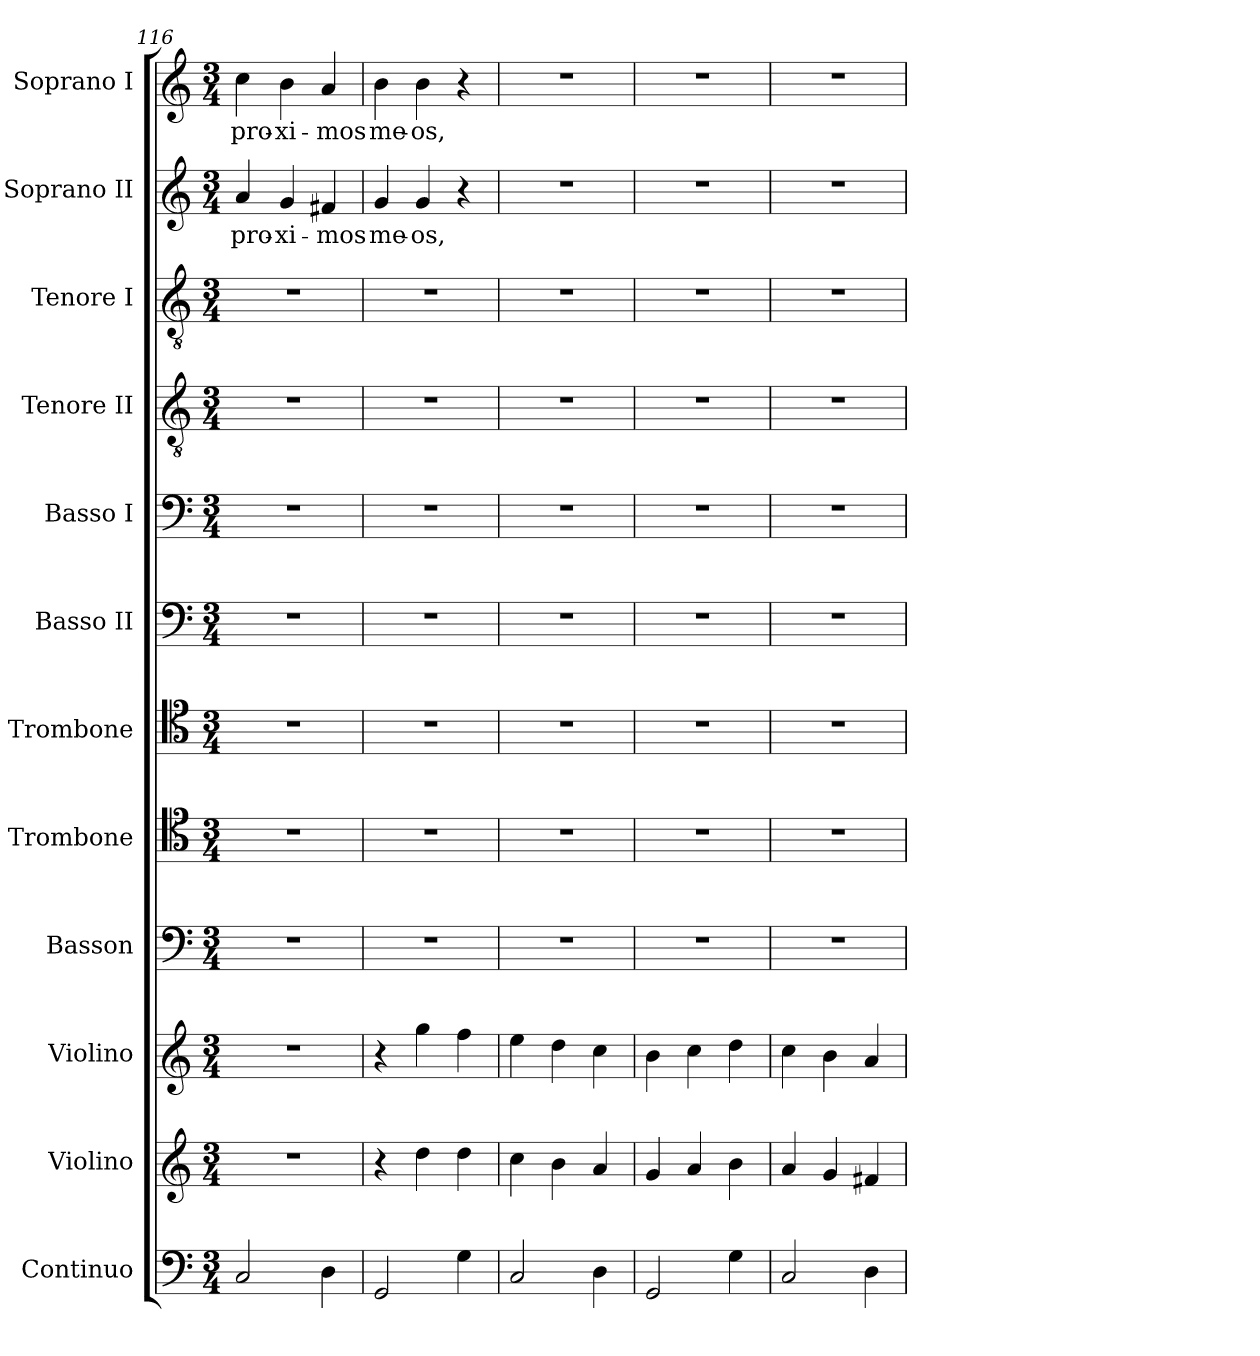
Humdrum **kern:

**kern	**kern	**kern	**kern	**kern	**kern	**kern	**kern	**kern	**kern	**kern	**text	**kern	**text
*part12	*part11	*part10	*part9	*part8	*part7	*part6	*part5	*part4	*part3	*part2	*part2	*part1	*part1
*staff12	*staff11	*staff10	*staff9	*staff8	*staff7	*staff6	*staff5	*staff4	*staff3	*staff2	*staff2	*staff1	*staff1
*I"Continuo	*I"Violino	*I"Violino	*I"Basson	*I"Trombone	*I"Trombone	*I"Basso II	*I"Basso I	*I"Tenore II	*I"Tenore I	*I"Soprano II	*	*I"Soprano I	*
*I'Ct.	*	*	*I'Bsn.	*	*	*I'B. II	*I'B. I	*I'T. II	*I'T. I	*I'S. II	*	*I'S. I	*
*clefF4	*clefG2	*clefG2	*clefF4	*clefC4	*clefC4	*clefF4	*clefF4	*clefGv2	*clefGv2	*clefG2	*	*clefG2	*
*k[]	*k[]	*k[]	*k[]	*k[]	*k[]	*k[]	*k[]	*k[]	*k[]	*k[]	*	*k[]	*
*M3/4	*M3/4	*M3/4	*M3/4	*M3/4	*M3/4	*M3/4	*M3/4	*M3/4	*M3/4	*M3/4	*	*M3/4	*
=116	=116	=116	=116	=116	=116	=116	=116	=116	=116	=116	=116	=116	=116
!	!	!	!	!	!	!	!	!	!	!	!LO:LY:b	!	!LO:LY:b
2C/	2.r	2.r	2.r	2.r	2.r	2.r	2.r	2.r	2.r	4a/	pro-	4cc\	pro-
!	!	!	!	!	!	!	!	!	!	!	!LO:LY:b	!	!LO:LY:b
.	.	.	.	.	.	.	.	.	.	4g/	-xi-	4b\	-xi-
!	!	!	!	!	!	!	!	!	!	!	!LO:LY:b	!	!LO:LY:b
4D\	.	.	.	.	.	.	.	.	.	4f#X/	-mos	4a/	-mos
=117	=117	=117	=117	=117	=117	=117	=117	=117	=117	=117	=117	=117	=117
!	!	!	!	!	!	!	!	!	!	!	!LO:LY:b	!	!LO:LY:b
2GG/	4r	4r	2.r	2.r	2.r	2.r	2.r	2.r	2.r	4g/	me-	4b\	me-
!	!	!	!	!	!	!	!	!	!	!	!LO:LY:b	!	!LO:LY:b
.	4dd\	4gg\	.	.	.	.	.	.	.	4g/	-os,	4b\	-os,
4G\	4dd\	4ff\	.	.	.	.	.	.	.	4r	.	4r	.
=118	=118	=118	=118	=118	=118	=118	=118	=118	=118	=118	=118	=118	=118
2C/	4cc\	4ee\	2.r	2.r	2.r	2.r	2.r	2.r	2.r	2.r	.	2.r	.
.	4b\	4dd\	.	.	.	.	.	.	.	.	.	.	.
4D\	4a/	4cc\	.	.	.	.	.	.	.	.	.	.	.
=119	=119	=119	=119	=119	=119	=119	=119	=119	=119	=119	=119	=119	=119
2GG/	4g/	4b\	2.r	2.r	2.r	2.r	2.r	2.r	2.r	2.r	.	2.r	.
.	4a/	4cc\	.	.	.	.	.	.	.	.	.	.	.
4G\	4b\	4dd\	.	.	.	.	.	.	.	.	.	.	.
=120	=120	=120	=120	=120	=120	=120	=120	=120	=120	=120	=120	=120	=120
2C/	4a/	4cc\	2.r	2.r	2.r	2.r	2.r	2.r	2.r	2.r	.	2.r	.
.	4g/	4b\	.	.	.	.	.	.	.	.	.	.	.
4D\	4f#X/	4a/	.	.	.	.	.	.	.	.	.	.	.
=	=	=	=	=	=	=	=	=	=	=	=	=	=
*-	*-	*-	*-	*-	*-	*-	*-	*-	*-	*-	*-	*-	*-
